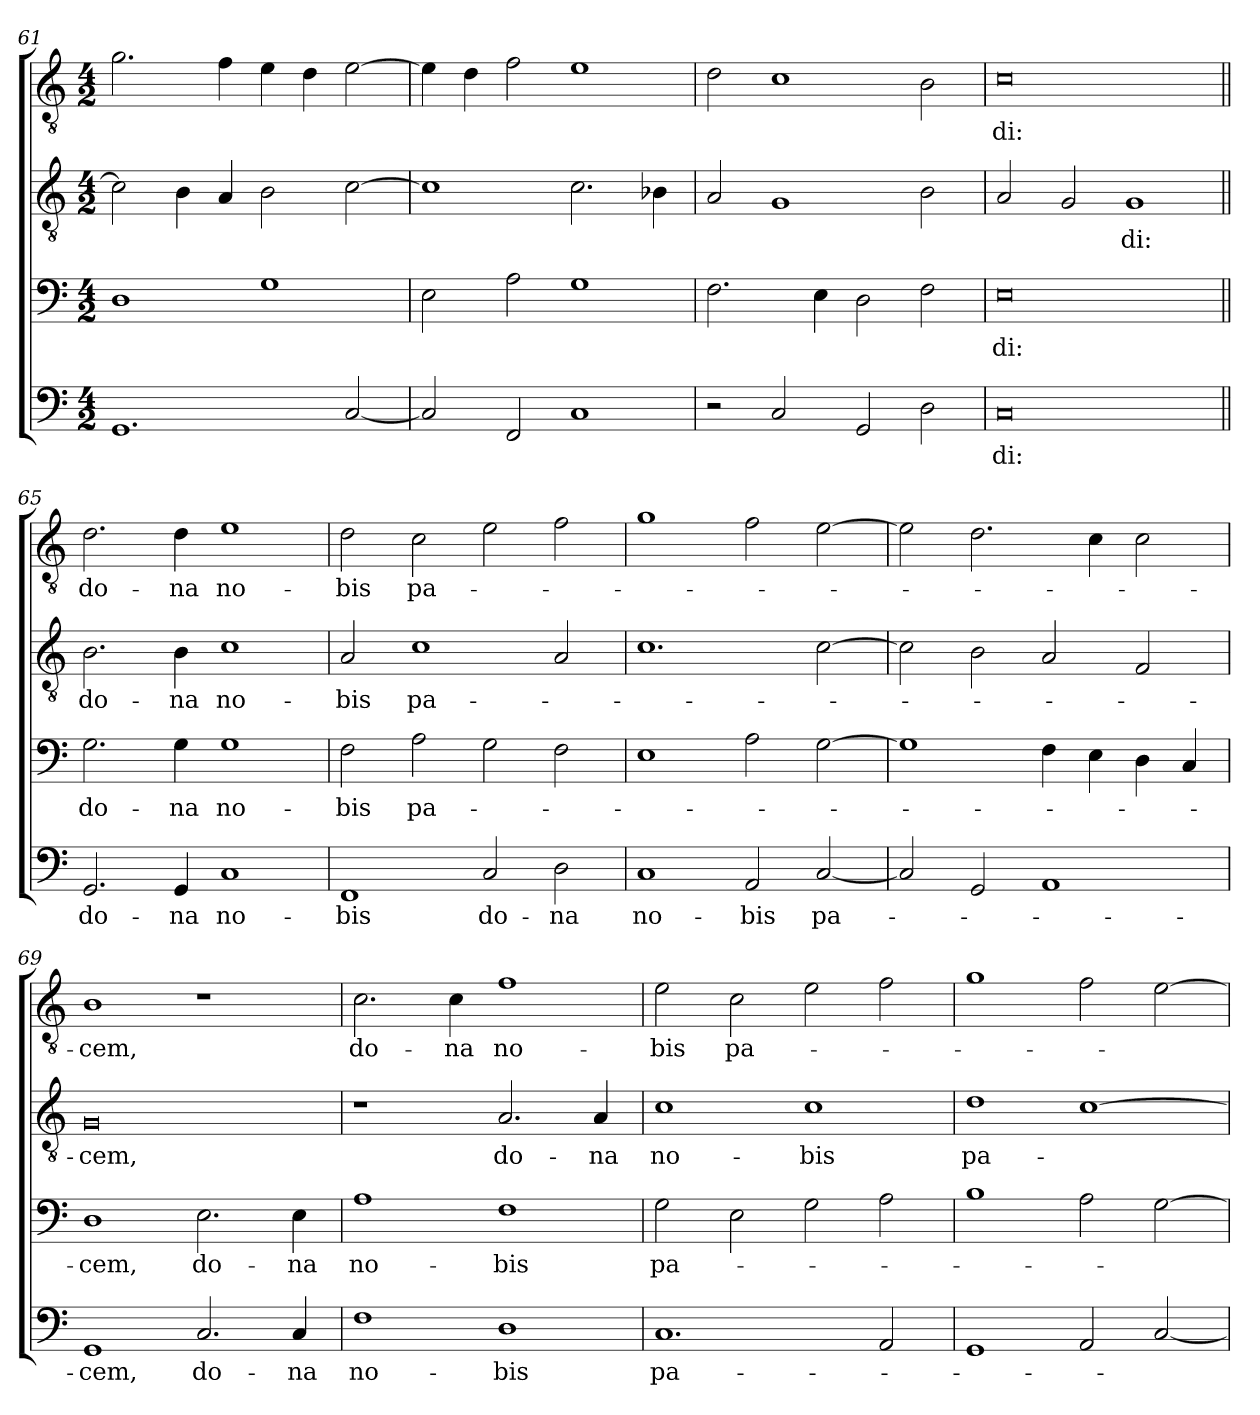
**kern	**text	**kern	**text	**kern	**text	**kern	**text
*part4	*part4	*part3	*part3	*part2	*part2	*part1	*part1
*staff4	*staff4	*staff3	*staff3	*staff2	*staff2	*staff1	*staff1
*clefF4	*	*clefF4	*	*clefGv2	*	*clefGv2	*
*k[]	*	*k[]	*	*k[]	*	*k[]	*
*C:	*	*C:	*	*C:	*	*C:	*
*M4/2	*	*M4/2	*	*M4/2	*	*M4/2	*
=61	=61	=61	=61	=61	=61	=61	=61
1.GG	.	1D	.	2c\]	.	2.g\	.
.	.	.	.	4B\	.	.	.
.	.	.	.	4A/	.	4f\	.
.	.	1G	.	2B\	.	4e\	.
.	.	.	.	.	.	4d\	.
[2C/	.	.	.	[2c\	.	[2e\	.
=62	=62	=62	=62	=62	=62	=62	=62
2C/]	.	2E\	.	1c]	.	4e\]	.
.	.	.	.	.	.	4d\	.
2FF/	.	2A\	.	.	.	2f\	.
1C	.	1G	.	2.c\	.	1e	.
.	.	.	.	4B-X\	.	.	.
=63	=63	=63	=63	=63	=63	=63	=63
2r	.	2.F\	.	2A/	.	2d\	.
2C/	.	.	.	1G	.	1c	.
.	.	4E\	.	.	.	.	.
2GG/	.	2D\	.	.	.	.	.
2D\	.	2F\	.	2B\	.	2B\	.
=64	=64	=64	=64	=64	=64	=64	=64
!	!LO:LY:b	!	!LO:LY:b	!	!	!	!LO:LY:b
0C	-di:	0E	-di:	2A/	.	0c	-di:
.	.	.	.	2G/	.	.	.
!	!	!	!	!	!LO:LY:b	!	!
.	.	.	.	1G	-di:	.	.
!!LO:LB:g=z
=65||	=65||	=65||	=65||	=65||	=65||	=65||	=65||
!	!LO:LY:b	!	!LO:LY:b	!	!LO:LY:b	!	!LO:LY:b
2.GG/	do-	2.G\	do-	2.B\	do-	2.d\	do-
!	!LO:LY:b	!	!LO:LY:b	!	!LO:LY:b	!	!LO:LY:b
4GG/	-na	4G\	-na	4B\	-na	4d\	-na
!	!LO:LY:b	!	!LO:LY:b	!	!LO:LY:b	!	!LO:LY:b
1C	no-	1G	no-	1c	no-	1e	no-
=66	=66	=66	=66	=66	=66	=66	=66
!	!LO:LY:b	!	!LO:LY:b	!	!LO:LY:b	!	!LO:LY:b
1FF	-bis	2F\	-bis	2A/	-bis	2d\	-bis
!	!	!	!LO:LY:b	!	!LO:LY:b	!	!LO:LY:b
.	.	2A\	pa-	1c	pa-	2c\	pa-
!	!LO:LY:b	!	!	!	!	!	!
2C/	do-	2G\	.	.	.	2e\	.
!	!LO:LY:b	!	!	!	!	!	!
2D\	-na	2F\	.	2A/	.	2f\	.
=67	=67	=67	=67	=67	=67	=67	=67
!	!LO:LY:b	!	!	!	!	!	!
1C	no-	1E	.	1.c	.	1g	.
!	!LO:LY:b	!	!	!	!	!	!
2AA/	-bis	2A\	.	.	.	2f\	.
!	!LO:LY:b	!	!	!	!	!	!
[2C/	pa-	[2G\	.	[2c\	.	[2e\	.
=68	=68	=68	=68	=68	=68	=68	=68
2C/]	.	1G]	.	2c\]	.	2e\]	.
2GG/	.	.	.	2B\	.	2.d\	.
1AA	.	4F\	.	2A/	.	.	.
.	.	4E\	.	.	.	4c\	.
.	.	4D\	.	2F/	.	2c\	.
.	.	4C/	.	.	.	.	.
=69	=69	=69	=69	=69	=69	=69	=69
!	!LO:LY:b	!	!LO:LY:b	!	!LO:LY:b	!	!LO:LY:b
1GG	-cem,	1D	-cem,	0G	-cem,	1B	-cem,
!	!LO:LY:b	!	!LO:LY:b	!	!	!	!
2.C/	do-	2.E\	do-	.	.	1r	.
!	!LO:LY:b	!	!LO:LY:b	!	!	!	!
4C/	-na	4E\	-na	.	.	.	.
=70	=70	=70	=70	=70	=70	=70	=70
!	!LO:LY:b	!	!LO:LY:b	!	!	!	!LO:LY:b
1F	no-	1A	no-	1r	.	2.c\	do-
!	!	!	!	!	!	!	!LO:LY:b
.	.	.	.	.	.	4c\	-na
!	!LO:LY:b	!	!LO:LY:b	!	!LO:LY:b	!	!LO:LY:b
1D	-bis	1F	-bis	2.A/	do-	1f	no-
!	!	!	!	!	!LO:LY:b	!	!
.	.	.	.	4A/	-na	.	.
!!LO:LB:g=z
=71	=71	=71	=71	=71	=71	=71	=71
!	!LO:LY:b	!	!LO:LY:b	!	!LO:LY:b	!	!LO:LY:b
1.C	pa-	2G\	pa-	1c	no-	2e\	-bis
!	!	!	!	!	!	!	!LO:LY:b
.	.	2E\	.	.	.	2c\	pa-
!	!	!	!	!	!LO:LY:b	!	!
.	.	2G\	.	1c	-bis	2e\	.
2AA/	.	2A\	.	.	.	2f\	.
=72	=72	=72	=72	=72	=72	=72	=72
!	!	!	!	!	!LO:LY:b	!	!
1GG	.	1B	.	1d	pa-	1g	.
2AA/	.	2A\	.	[1c	.	2f\	.
[2C/	.	[2G\	.	.	.	[2e\	.
=	=	=	=	=	=	=	=
*-	*-	*-	*-	*-	*-	*-	*-
